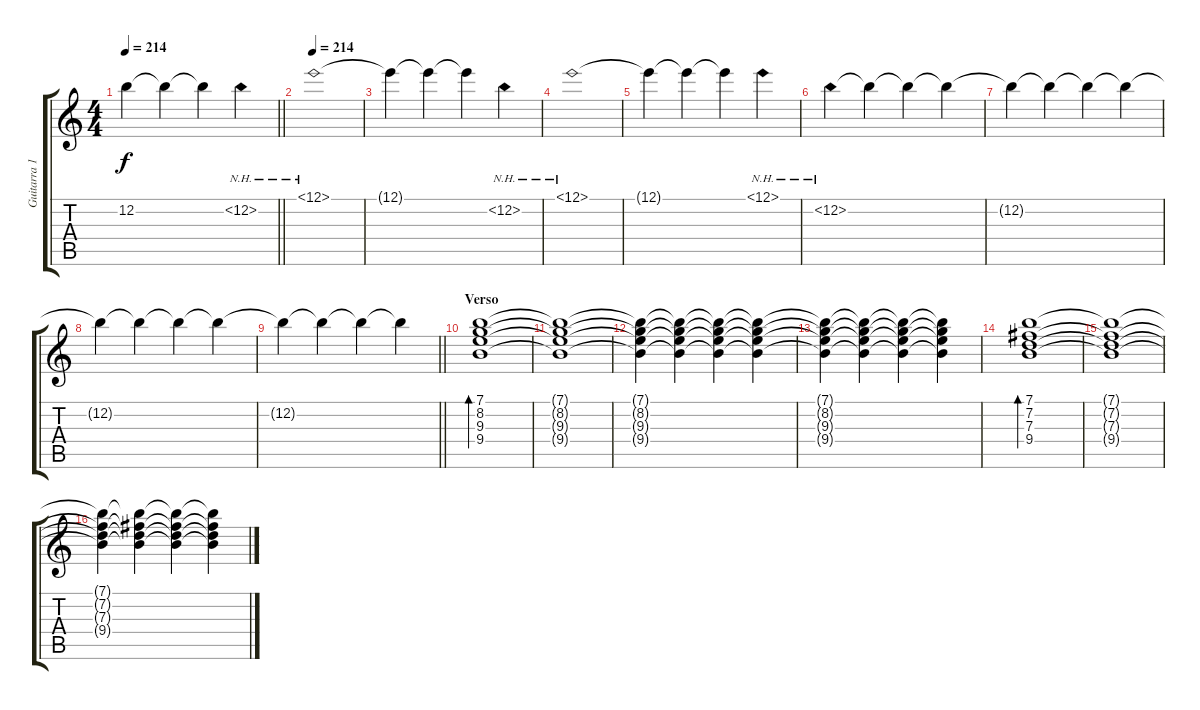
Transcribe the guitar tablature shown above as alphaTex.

\track ("Guitarra 1 - Mathias" "Guitarra 1") {instrument distortionguitar}
\staff {score tabs}
\tuning (E4 B3 G3 D3 A2 E2) {hide}
\ts (4 4)
\tempo 214
\clef g2
\barLineRight lightlight
\ks c
12.2{t}.4{dy f volume 7} 12.2{t}.4 12.2{t}.4 12.2{nh}.4{volume 10} |
\tempo 214
12.1{nh}.1 |
12.1{t}.4 12.1{t}.4 12.1{t}.4 12.2{nh}.4 |
12.1{nh}.1 |
12.1{t}.4 12.1{t}.4 12.1{t}.4 12.1{nh}.4 |
12.2{nh}.4 12.2{t}.4 12.2{t}.4 12.2{t}.4 |
12.2{t}.4 12.2{t}.4 12.2{t}.4 12.2{t}.4 |
12.2{t}.4{volume 8} 12.2{t}.4 12.2{t}.4{volume 7} 12.2{t}.4 |
\barLineRight lightlight
12.2{t}.4{volume 6} 12.2{t}.4 12.2{t}.4{volume 5} 12.2{t}.4 |
\section ("" "Verso")
(7.1 8.2 9.3 9.4).1{bd 480 volume 12} |
(7.1{t} 8.2{t} 9.3{t} 9.4{t}).1 |
(7.1{t} 8.2{t} 9.3{t} 9.4{t}).4{volume 11} (7.1{t} 8.2{t} 9.3{t} 9.4{t}).4 (7.1{t} 8.2{t} 9.3{t} 9.4{t}).4{volume 10} (7.1{t} 8.2{t} 9.3{t} 9.4{t}).4 |
(7.1{t} 8.2{t} 9.3{t} 9.4{t}).4{volume 9} (7.1{t} 8.2{t} 9.3{t} 9.4{t}).4 (7.1{t} 8.2{t} 9.3{t} 9.4{t}).4{volume 8} (7.1{t} 8.2{t} 9.3{t} 9.4{t}).4 |
(7.1 7.2 7.3 9.4).1{bd 480 volume 12} |
(7.1{t} 7.2{t} 7.3{t} 9.4{t}).1 |
(7.1{t} 7.2{t} 7.3{t} 9.4{t}).4{volume 11} (7.1{t} 7.2{t} 7.3{t} 9.4{t}).4 (7.1{t} 7.2{t} 7.3{t} 9.4{t}).4{volume 10} (7.1{t} 7.2{t} 7.3{t} 9.4{t}).4
